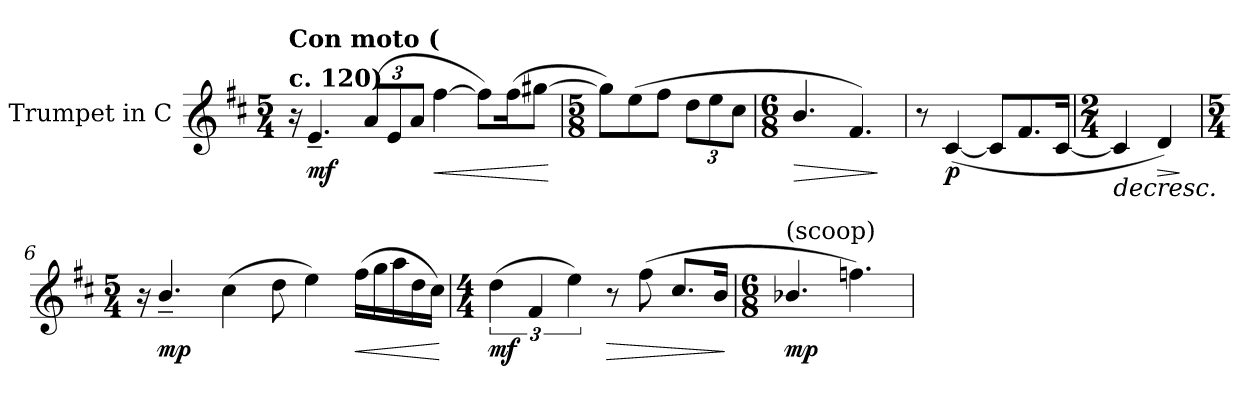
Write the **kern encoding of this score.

**kern	**dynam
*part1	*part1
*staff1	*staff1
*I"Trumpet in C	*
*I'Tpt	*
*clefG2	*
*ITrd1c2	*
*k[]	*
*M5/4	*
=1	=1
!LO:TX:a:B:t=Con moto (	!
!LO:TX:a:B:t=c. 120)	!
16r	.
!	!LO:DY:b
4.d~/	mf
*Xbrackettup	*
(12g/L	.
12d/	.
12g/J	.
!	!LO:HP:b
[4ee\	<
8ee\L])	.
(16ee\K	.
[8ff#X\J	.
.	[
=2	=2
*M5/8	*
8ff#\L])	.
(8dd\	.
8ee\J	.
12cc\L	.
12dd\	.
12b\J	.
=3	=3
*M6/8	*
!	!LO:HP:b
4.a/	>
4.e/)	.
.	]
=4	=4
8r	.
!	!LO:DY:b
([4B/	p
8B/L]	.
8.e/	.
[16B/Jk	.
=5	=5
*M2/4	*
!	!LO:HP:b
4B/]	>
!	!LO:HP:b
4c/)	>
.	] ]
!!LO:LB:g=z
=6	=6
*M5/4	*
16r	.
!	!LO:DY:b
4.a~/	mp
(4b\	.
8cc\	.
4dd\)	.
*Xtuplet	*
!	!LO:HP:b
(80%3ee\LL	<
80%3ff\	.
80%3gg\	.
80%3cc\	.
80%3b\JJ)	.
.	[
=7	=7
*M4/4	*
*tuplet	*
*brackettup	*
!	!LO:DY:b
(6cc\	mf
6e/	.
6dd\)	.
!	!LO:HP:b
8r	>
(8ee\	.
8.b/L	.
16a/Jk	.
.	]
=8	=8
*M6/8	*
!LO:TX:a:t=(scoop)	!
!	!LO:DY:b
4.a-X/	mp
4.ee-X\)	.
=	=
*-	*-
